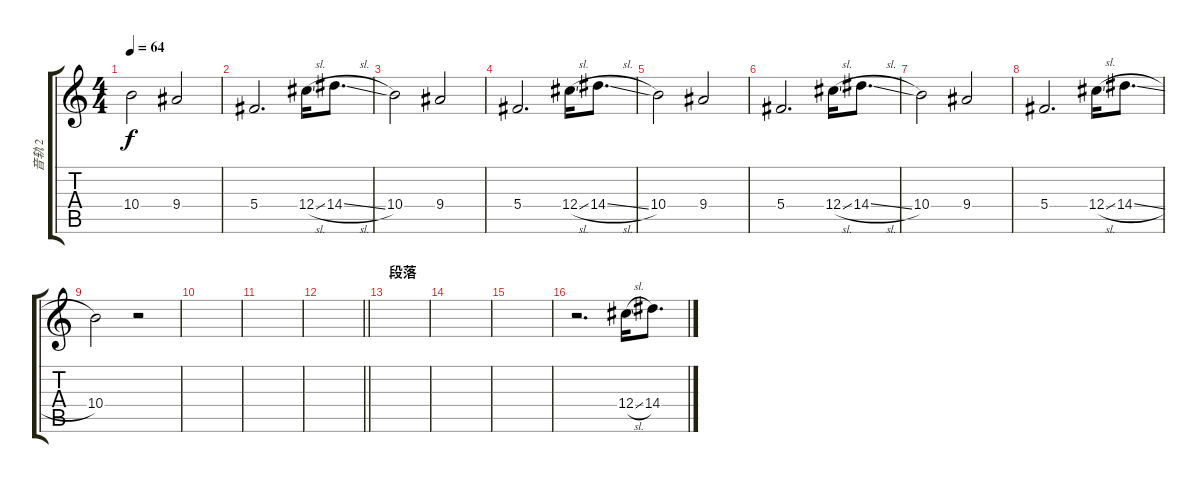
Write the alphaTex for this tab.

\track ("音轨 2" "音轨 2") {instrument electricguitarclean}
\staff {score tabs}
\tuning (Eb4 Bb3 Gb3 Db3 Ab2 Eb2) {hide}
\ts (4 4)
\tempo 64
\clef g2
\ks c
10.4.2{dy f} 9.4.2 |
5.4.2{d} 12.4{sl}.16 14.4{sl}.8{d} |
10.4.2 9.4.2 |
5.4.2{d} 12.4{sl}.16 14.4{sl}.8{d} |
10.4.2 9.4.2 |
5.4.2{d} 12.4{sl}.16 14.4{sl}.8{d} |
10.4.2 9.4.2 |
5.4.2{d} 12.4{sl}.16 14.4{sl}.8{d} |
10.4.2 r.2 |
|
|
\barLineRight lightlight
|
\section ("" "段落 ")
|
|
|
r.2{d} 12.4{sl}.16 14.4{sl}.8{d}
